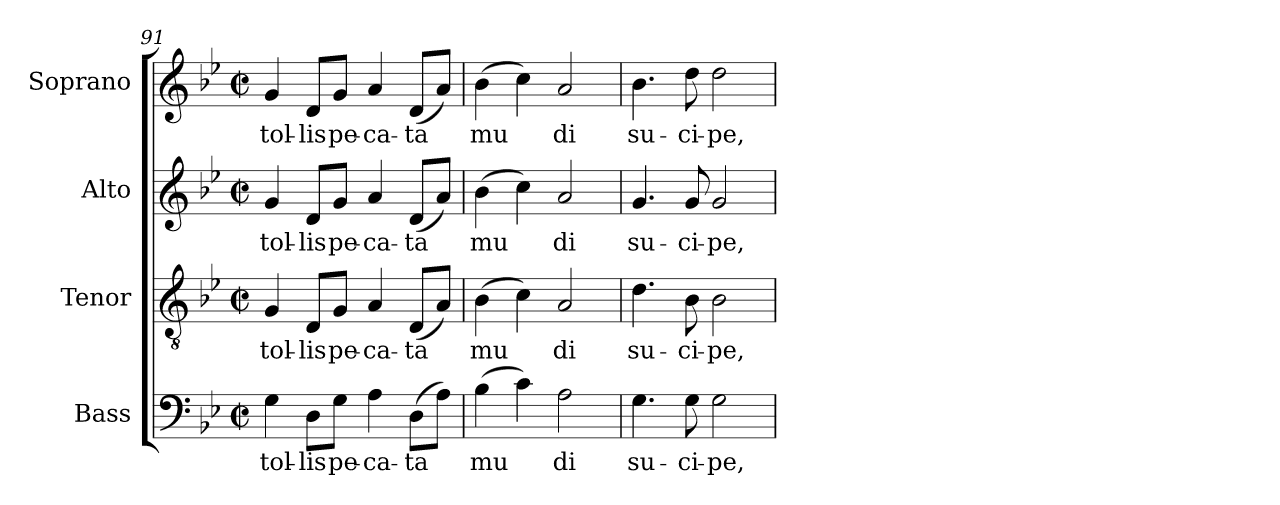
**kern	**text	**kern	**text	**kern	**text	**kern	**text
*part4	*part4	*part3	*part3	*part2	*part2	*part1	*part1
*staff4	*staff4	*staff3	*staff3	*staff2	*staff2	*staff1	*staff1
*I"Bass	*	*I"Tenor	*	*I"Alto	*	*I"Soprano	*
*I'B.	*	*I'T.	*	*I'A.	*	*I'S.	*
!!LO:LB:g=z
*clefF4	*	*clefGv2	*	*clefG2	*	*clefG2	*
*k[b-e-]	*	*k[b-e-]	*	*k[b-e-]	*	*k[b-e-]	*
*B-:	*	*B-:	*	*B-:	*	*B-:	*
*M2/2	*	*M2/2	*	*M2/2	*	*M2/2	*
*met(c|)	*	*met(c|)	*	*met(c|)	*	*met(c|)	*
=91	=91	=91	=91	=91	=91	=91	=91
!	!LO:LY:b:cj	!	!LO:LY:b:cj	!	!LO:LY:b:cj	!	!LO:LY:b:cj
4G\	tol-	4G/	tol-	4g/	tol-	4g/	tol-
!	!LO:LY:b:cj	!	!LO:LY:b:cj	!	!LO:LY:b:cj	!	!LO:LY:b:cj
8D\L	-lis	8D/L	-lis	8d/L	-lis	8d/L	-lis
!	!LO:LY:b:cj	!	!LO:LY:b:cj	!	!LO:LY:b:cj	!	!LO:LY:b:cj
8G\J	pe-	8G/J	pe-	8g/J	pe-	8g/J	pe-
!	!LO:LY:b:cj	!	!LO:LY:b:cj	!	!LO:LY:b:cj	!	!LO:LY:b:cj
4A\	-ca-	4A/	-ca-	4a/	-ca-	4a/	-ca-
!	!LO:LY:b:cj	!	!LO:LY:b:cj	!	!LO:LY:b:cj	!	!LO:LY:b:cj
(>8D\L	-ta	(<8D/L	-ta	(<8d/L	-ta	(<8d/L	-ta
!	!LO:LY:b:cj	!	!LO:LY:b:cj	!	!LO:LY:b:cj	!	!LO:LY:b:cj
8A\J)	.	8A/J)	.	8a/J)	.	8a/J)	.
=92	=92	=92	=92	=92	=92	=92	=92
!	!LO:LY:b:cj	!	!LO:LY:b:cj	!	!LO:LY:b:cj	!	!LO:LY:b:cj
(>4B-\	mu	(>4B-\	mu	(>4b-\	mu	(>4b-\	mu
!	!LO:LY:b:cj	!	!LO:LY:b:cj	!	!LO:LY:b:cj	!	!LO:LY:b:cj
4c\)	.	4c\)	.	4cc\)	.	4cc\)	.
!	!LO:LY:b:cj	!	!LO:LY:b:cj	!	!LO:LY:b:cj	!	!LO:LY:b:cj
2A\	di	2A/	di	2a/	di	2a/	di
=93	=93	=93	=93	=93	=93	=93	=93
!	!LO:LY:b:cj	!	!LO:LY:b:cj	!	!LO:LY:b:cj	!	!LO:LY:b:cj
4.G\	su-	4.d\	su-	4.g/	su-	4.b-\	su-
!	!LO:LY:b:cj	!	!LO:LY:b:cj	!	!LO:LY:b:cj	!	!LO:LY:b:cj
8G\	-ci-	8B-\	-ci-	8g/	-ci-	8dd\	-ci-
!	!LO:LY:b:cj	!	!LO:LY:b:cj	!	!LO:LY:b:cj	!	!LO:LY:b:cj
2G\	-pe,	2B-\	-pe,	2g/	-pe,	2dd\	-pe,
=	=	=	=	=	=	=	=
*-	*-	*-	*-	*-	*-	*-	*-
